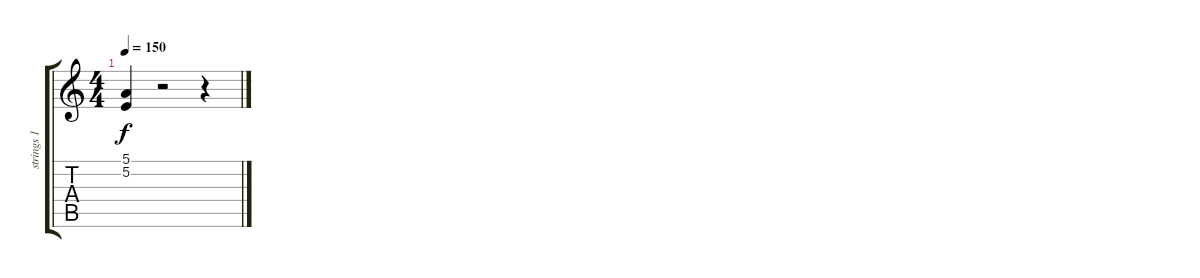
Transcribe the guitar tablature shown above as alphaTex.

\track ("strings 1" "strings 1") {instrument koto}
\staff {score tabs}
\tuning (E4 B3 G3 D3 A2 E2) {hide}
\ts (4 4)
\tempo 150
\clef g2
\ks c
(5.1{t} 5.2{t}).4{dy f} r.2 r.4
